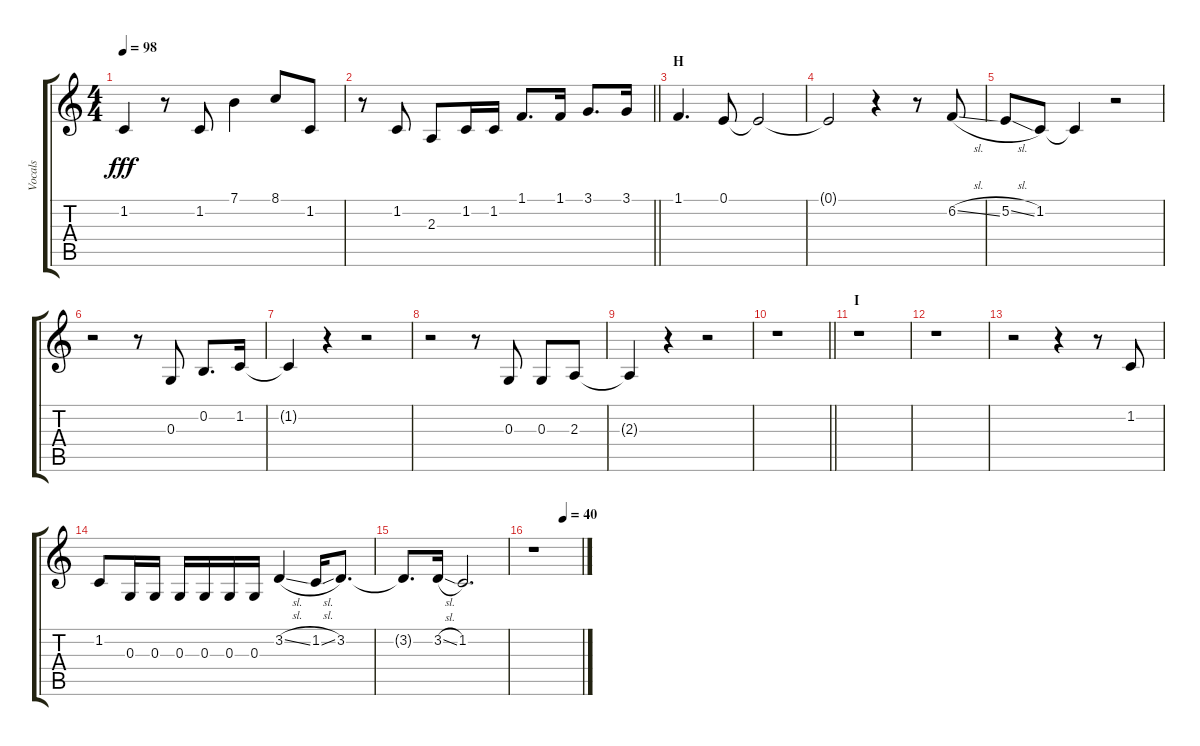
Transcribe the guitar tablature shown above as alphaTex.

\track ("Vocals" "Vocals") {instrument voiceoohs}
\staff {score tabs}
\tuning (E4 B3 G3 D3 A2 E2) {hide}
\ts (4 4)
\tempo 98
\clef g2
\ks c
1.2{t}.4{dy fff} r.8 1.2.8 7.1.4 8.1.8 1.2.8 |
\barLineRight lightlight
r.8 1.2.8 2.3.8 1.2.16 1.2.16 1.1.8{d} 1.1.16 3.1.8{d} 3.1.16 |
\section ("" "H")
1.1.4{d} 0.1.8 0.1{t}.2 |
0.1{t}.2 r.4 r.8 6.2{sl}.8 |
5.2{sl}.8 1.2.8 1.2{t}.4 r.2 |
r.2 r.8 0.3.8 0.2.8{d} 1.2.16 |
1.2{t}.4 r.4 r.2 |
r.2 r.8 0.3.8 0.3.8 2.3.8 |
2.3{t}.4 r.4 r.2 |
\barLineRight lightlight
r.1 |
\section ("" "I")
r.1 |
r.1 |
r.2 r.4 r.8 1.2.8 |
1.2.8 0.3.16 0.3.16 0.3.16 0.3.16 0.3.16 0.3.16 3.2{sl}.4 1.2{sl}.16 3.2.8{d} |
3.2{t}.8{d} 3.2{sl}.16 1.2.2{d} |
\tempo (40 0.625)
r.1
